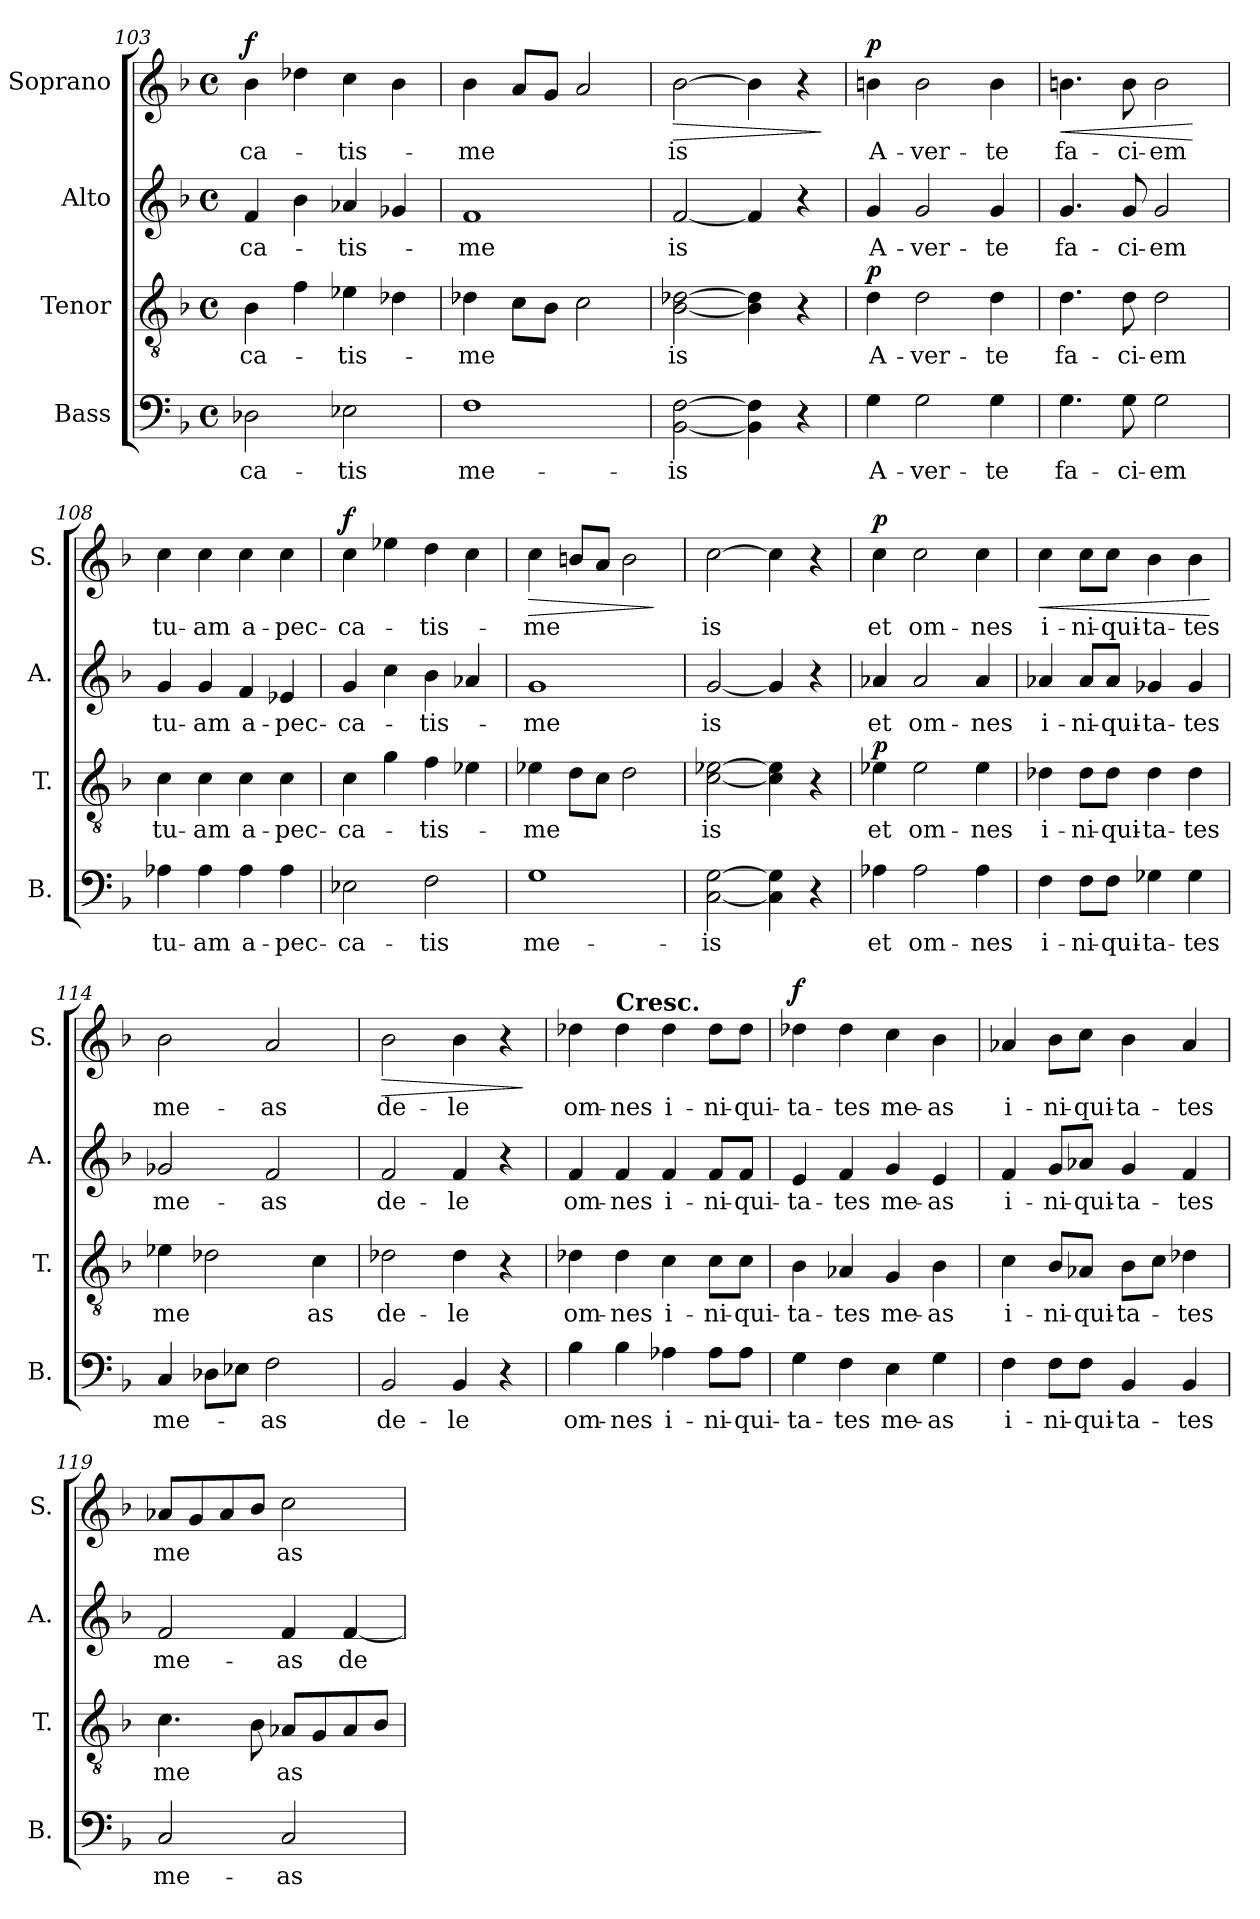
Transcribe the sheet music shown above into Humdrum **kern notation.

**kern	**text	**kern	**text	**dynam	**kern	**text	**kern	**text	**dynam
*part4	*part4	*part3	*part3	*part3	*part2	*part2	*part1	*part1	*part1
*staff4	*staff4	*staff3	*staff3	*staff3	*staff2	*staff2	*staff1	*staff1	*staff1
*I"Bass	*	*I"Tenor	*	*	*I"Alto	*	*I"Soprano	*	*
*I'B.	*	*I'T.	*	*	*I'A.	*	*I'S.	*	*
*clefF4	*	*clefGv2	*	*	*clefG2	*	*clefG2	*	*
*k[b-]	*	*k[b-]	*	*	*k[b-]	*	*k[b-]	*	*
*M4/4	*	*M4/4	*	*	*M4/4	*	*M4/4	*	*
*met(c)	*	*met(c)	*	*	*met(c)	*	*met(c)	*	*
=103	=103	=103	=103	=103	=103	=103	=103	=103	=103
!	!LO:LY:b	!	!LO:LY:b	!	!	!LO:LY:b	!	!LO:LY:b	!LO:DY:a
2D-X\	-ca-	4B-\	-ca-	.	4f/	-ca-	4b-\	-ca-	f
.	.	4f\	.	.	4b-\	.	4dd-X\	.	.
!	!LO:LY:b	!	!LO:LY:b	!	!	!LO:LY:b	!	!LO:LY:b	!
2E-X\	-tis	4e-X\	-tis-	.	4a-X/	-tis-	4cc\	-tis-	.
.	.	4d-X\	.	.	4g-X/	.	4b-\	.	.
!!LO:LB:g=z
=104	=104	=104	=104	=104	=104	=104	=104	=104	=104
!	!LO:LY:b	!	!LO:LY:b	!	!	!LO:LY:b	!	!LO:LY:b	!
1F	me-	4d-X\	-me	.	1f	-me	4b-\	-me	.
.	.	8c\L	.	.	.	.	8a/L	.	.
.	.	8B-\J	.	.	.	.	8g/J	.	.
.	.	2c\	.	.	.	.	2a/	.	.
=105	=105	=105	=105	=105	=105	=105	=105	=105	=105
!	!LO:LY:b	!	!LO:LY:b	!	!	!LO:LY:b	!	!LO:LY:b	!LO:HP:b
[2BB-\ [2F\	-is	[2B-\ [2d-X\	is	.	[2f/	is	[2b-\	is	>
4BB-\] 4F\]	.	4B-\] 4d-\]	.	.	4f/]	.	4b-\]	.	.
4r	.	4r	.	.	4r	.	4r	.	.
.	.	.	.	.	.	.	.	.	]
=106	=106	=106	=106	=106	=106	=106	=106	=106	=106
!	!LO:LY:b	!	!LO:LY:b	!LO:DY:a	!	!LO:LY:b	!	!LO:LY:b	!LO:DY:a
4G\	A-	4d\	A-	p	4g/	A-	4bn\	A-	p
!	!LO:LY:b	!	!LO:LY:b	!	!	!LO:LY:b	!	!LO:LY:b	!
2G\	-ver-	2d\	-ver-	.	2g/	-ver-	2b\	-ver-	.
!	!LO:LY:b	!	!LO:LY:b	!	!	!LO:LY:b	!	!LO:LY:b	!
4G\	-te	4d\	-te	.	4g/	-te	4b\	-te	.
=107	=107	=107	=107	=107	=107	=107	=107	=107	=107
!	!LO:LY:b	!	!LO:LY:b	!	!	!LO:LY:b	!	!LO:LY:b	!LO:HP:b
4.G\	fa-	4.d\	fa-	.	4.g/	fa-	4.bn\	fa-	<
!	!LO:LY:b	!	!LO:LY:b	!	!	!LO:LY:b	!	!LO:LY:b	!
8G\	-ci-	8d\	-ci-	.	8g/	-ci-	8b\	-ci-	.
!	!LO:LY:b	!	!LO:LY:b	!	!	!LO:LY:b	!	!LO:LY:b	!
2G\	-em	2d\	-em	.	2g/	-em	2b\	-em	.
.	.	.	.	.	.	.	.	.	[
=108	=108	=108	=108	=108	=108	=108	=108	=108	=108
!	!LO:LY:b	!	!LO:LY:b	!	!	!LO:LY:b	!	!LO:LY:b	!
4A-X\	tu-	4c\	tu-	.	4g/	tu-	4cc\	tu-	.
!	!LO:LY:b	!	!LO:LY:b	!	!	!LO:LY:b	!	!LO:LY:b	!
4A-\	-am	4c\	-am	.	4g/	-am	4cc\	-am	.
!	!LO:LY:b	!	!LO:LY:b	!	!	!LO:LY:b	!	!LO:LY:b	!
4A-\	a-	4c\	a-	.	4f/	a-	4cc\	a-	.
!	!LO:LY:b	!	!LO:LY:b	!	!	!LO:LY:b	!	!LO:LY:b	!
4A-\	-pec-	4c\	-pec-	.	4e-X/	-pec-	4cc\	-pec-	.
=109	=109	=109	=109	=109	=109	=109	=109	=109	=109
!	!LO:LY:b	!	!LO:LY:b	!	!	!LO:LY:b	!	!LO:LY:b	!LO:DY:a
2E-X\	-ca-	4c\	-ca-	.	4g/	-ca-	4cc\	-ca-	f
.	.	4g\	.	.	4cc\	.	4ee-X\	.	.
!	!LO:LY:b	!	!LO:LY:b	!	!	!LO:LY:b	!	!LO:LY:b	!
2F\	-tis	4f\	-tis-	.	4b-\	-tis-	4dd\	-tis-	.
.	.	4e-X\	.	.	4a-X/	.	4cc\	.	.
=110	=110	=110	=110	=110	=110	=110	=110	=110	=110
!	!LO:LY:b	!	!LO:LY:b	!	!	!LO:LY:b	!	!LO:LY:b	!LO:HP:b
1G	me-	4e-X\	-me	.	1g	-me	4cc\	-me	>
.	.	8d\L	.	.	.	.	8bn/L	.	.
.	.	8c\J	.	.	.	.	8a/J	.	.
.	.	2d\	.	.	.	.	2b\	.	.
.	.	.	.	.	.	.	.	.	]
=111	=111	=111	=111	=111	=111	=111	=111	=111	=111
!	!LO:LY:b	!	!LO:LY:b	!	!	!LO:LY:b	!	!LO:LY:b	!
[2C\ [2G\	-is	[2c\ [2e-X\	is	.	[2g/	is	[2cc\	is	.
4C\] 4G\]	.	4c\] 4e-\]	.	.	4g/]	.	4cc\]	.	.
4r	.	4r	.	.	4r	.	4r	.	.
!!LO:PB:g=z
=112	=112	=112	=112	=112	=112	=112	=112	=112	=112
!	!LO:LY:b	!	!LO:LY:b	!LO:DY:a	!	!LO:LY:b	!	!LO:LY:b	!LO:DY:a
4A-X\	et	4e-X\	et	p	4a-X/	et	4cc\	et	p
!	!LO:LY:b	!	!LO:LY:b	!	!	!LO:LY:b	!	!LO:LY:b	!
2A-\	om-	2e-\	om-	.	2a-/	om-	2cc\	om-	.
!	!LO:LY:b	!	!LO:LY:b	!	!	!LO:LY:b	!	!LO:LY:b	!
4A-\	-nes	4e-\	-nes	.	4a-/	-nes	4cc\	-nes	.
=113	=113	=113	=113	=113	=113	=113	=113	=113	=113
!	!LO:LY:b	!	!LO:LY:b	!	!	!LO:LY:b	!	!LO:LY:b	!LO:HP:b
4F\	i-	4d-X\	i-	.	4a-X/	i-	4cc\	i-	<
!	!LO:LY:b	!	!LO:LY:b	!	!	!LO:LY:b	!	!LO:LY:b	!
8F\L	-ni-	8d-\L	-ni-	.	8a-/L	-ni-	8cc\L	-ni-	.
!	!LO:LY:b	!	!LO:LY:b	!	!	!LO:LY:b	!	!LO:LY:b	!
8F\J	-qui-	8d-\J	-qui-	.	8a-/J	-qui-	8cc\J	-qui-	.
!	!LO:LY:b	!	!LO:LY:b	!	!	!LO:LY:b	!	!LO:LY:b	!
4G-X\	-ta-	4d-\	-ta-	.	4g-X/	-ta-	4b-\	-ta-	.
!	!LO:LY:b	!	!LO:LY:b	!	!	!LO:LY:b	!	!LO:LY:b	!
4G-\	-tes	4d-\	-tes	.	4g-/	-tes	4b-\	-tes	.
.	.	.	.	.	.	.	.	.	[
=114	=114	=114	=114	=114	=114	=114	=114	=114	=114
!	!LO:LY:b	!	!LO:LY:b	!	!	!LO:LY:b	!	!LO:LY:b	!
4C/	me-	4e-X\	me	.	2g-X/	me-	2b-\	me-	.
8D-X\L	.	2d-X\	.	.	.	.	.	.	.
8E-X\J	.	.	.	.	.	.	.	.	.
!	!LO:LY:b	!	!	!	!	!LO:LY:b	!	!LO:LY:b	!
2F\	-as	.	.	.	2f/	-as	2a/	-as	.
!	!	!	!LO:LY:b	!	!	!	!	!	!
.	.	4c\	as	.	.	.	.	.	.
=115	=115	=115	=115	=115	=115	=115	=115	=115	=115
!	!LO:LY:b	!	!LO:LY:b	!	!	!LO:LY:b	!	!LO:LY:b	!LO:HP:b
2BB-/	de-	2d-X\	de-	.	2f/	de-	2b-\	de-	>
!	!LO:LY:b	!	!LO:LY:b	!	!	!LO:LY:b	!	!LO:LY:b	!
4BB-/	-le	4d-\	-le	.	4f/	-le	4b-\	-le	.
4r	.	4r	.	.	4r	.	4r	.	.
.	.	.	.	.	.	.	.	.	]
=116	=116	=116	=116	=116	=116	=116	=116	=116	=116
!	!LO:LY:b	!	!LO:LY:b	!	!	!LO:LY:b	!	!LO:LY:b	!
4B-\	om-	4d-X\	om-	.	4f/	om-	4dd-X\	om-	.
!	!	!	!	!	!	!	!LO:TX:a:B:t=Cresc.	!	!
!	!LO:LY:b	!	!LO:LY:b	!	!	!LO:LY:b	!	!LO:LY:b	!
4B-\	-nes	4d-\	-nes	.	4f/	-nes	4dd-\	-nes	.
!	!LO:LY:b	!	!LO:LY:b	!	!	!LO:LY:b	!	!LO:LY:b	!
4A-X\	i-	4c\	i-	.	4f/	i-	4dd-\	i-	.
!	!LO:LY:b	!	!LO:LY:b	!	!	!LO:LY:b	!	!LO:LY:b	!
8A-\L	-ni-	8c\L	-ni-	.	8f/L	-ni-	8dd-\L	-ni-	.
!	!LO:LY:b	!	!LO:LY:b	!	!	!LO:LY:b	!	!LO:LY:b	!
8A-\J	-qui-	8c\J	-qui-	.	8f/J	-qui-	8dd-\J	-qui-	.
=117	=117	=117	=117	=117	=117	=117	=117	=117	=117
!	!LO:LY:b	!	!LO:LY:b	!	!	!LO:LY:b	!	!LO:LY:b	!LO:DY:a
4G\	-ta-	4B-\	-ta-	.	4e/	-ta-	4dd-X\	-ta-	f
!	!LO:LY:b	!	!LO:LY:b	!	!	!LO:LY:b	!	!LO:LY:b	!
4F\	-tes	4A-X/	-tes	.	4f/	-tes	4dd-\	-tes	.
!	!LO:LY:b	!	!LO:LY:b	!	!	!LO:LY:b	!	!LO:LY:b	!
4E\	me-	4G/	me-	.	4g/	me-	4cc\	me-	.
!	!LO:LY:b	!	!LO:LY:b	!	!	!LO:LY:b	!	!LO:LY:b	!
4G\	-as	4B-\	-as	.	4e/	-as	4b-\	-as	.
!!LO:LB:g=z
=118	=118	=118	=118	=118	=118	=118	=118	=118	=118
!	!LO:LY:b	!	!LO:LY:b	!	!	!LO:LY:b	!	!LO:LY:b	!
4F\	i-	4c\	i-	.	4f/	i-	4a-X/	i-	.
!	!LO:LY:b	!	!LO:LY:b	!	!	!LO:LY:b	!	!LO:LY:b	!
8F\L	-ni-	8B-/L	-ni-	.	8g/L	-ni-	8b-\L	-ni-	.
!	!LO:LY:b	!	!LO:LY:b	!	!	!LO:LY:b	!	!LO:LY:b	!
8F\J	-qui-	8A-X/J	-qui-	.	8a-X/J	-qui-	8cc\J	-qui-	.
!	!LO:LY:b	!	!LO:LY:b	!	!	!LO:LY:b	!	!LO:LY:b	!
4BB-/	-ta-	8B-\L	-ta-	.	4g/	-ta-	4b-\	-ta-	.
.	.	8c\J	.	.	.	.	.	.	.
!	!LO:LY:b	!	!LO:LY:b	!	!	!LO:LY:b	!	!LO:LY:b	!
4BB-/	-tes	4d-X\	-tes	.	4f/	-tes	4a-/	-tes	.
=119	=119	=119	=119	=119	=119	=119	=119	=119	=119
!	!LO:LY:b	!	!LO:LY:b	!	!	!LO:LY:b	!	!LO:LY:b	!
2C/	me-	4.c\	me	.	2f/	me-	8a-X/L	me	.
.	.	.	.	.	.	.	8g/	.	.
.	.	.	.	.	.	.	8a-/	.	.
.	.	8B-\	.	.	.	.	8b-/J	.	.
!	!LO:LY:b	!	!LO:LY:b	!	!	!LO:LY:b	!	!LO:LY:b	!
2C/	-as	8A-X/L	as	.	4f/	-as	2cc\	as	.
.	.	8G/	.	.	.	.	.	.	.
!	!	!	!	!	!	!LO:LY:b	!	!	!
.	.	8A-/	.	.	[4f/	de	.	.	.
.	.	8B-/J	.	.	.	.	.	.	.
=	=	=	=	=	=	=	=	=	=
*-	*-	*-	*-	*-	*-	*-	*-	*-	*-
